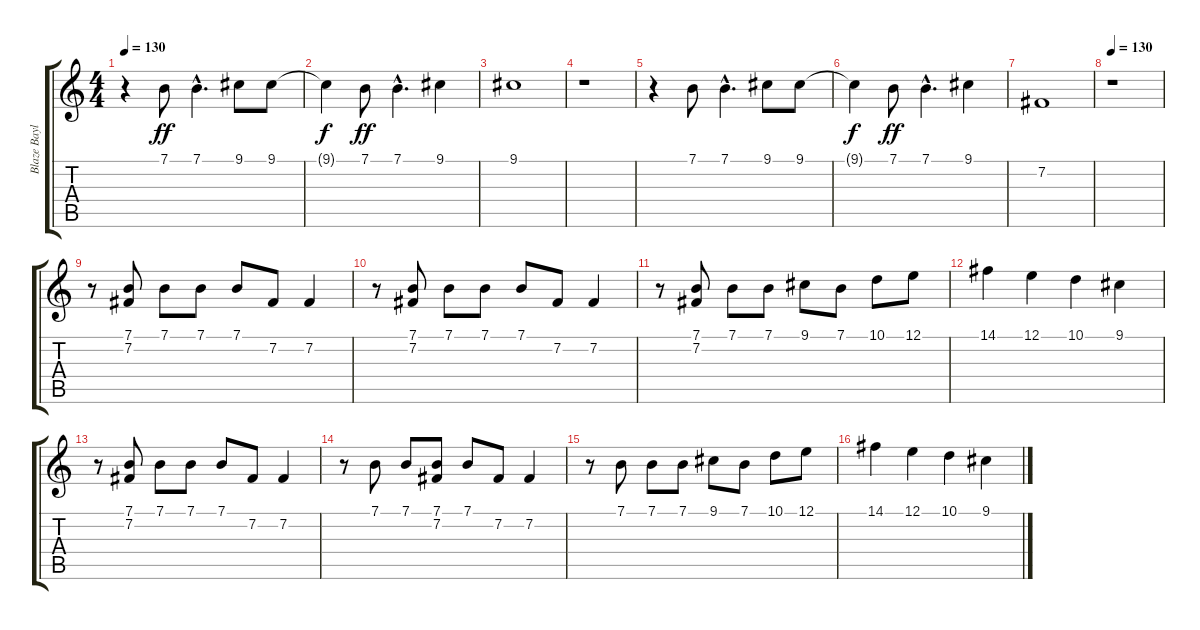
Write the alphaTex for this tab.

\track ("Blaze Bayley" "Blaze Bayl") {instrument choiraahs}
\staff {score tabs}
\tuning (E4 B3 G3 D3 A2 E2) {hide}
\ts (4 4)
\tempo 130
\clef g2
\ks c
r.4{dy f} 7.1.8{dy ff} 7.1{hac}.4{d} 9.1.8 9.1.8 |
9.1{t}.4{dy f} 7.1.8{dy ff} 7.1{hac}.4{d} 9.1.4 |
9.1.1 |
r.1 |
r.4 7.1.8 7.1{hac}.4{d} 9.1.8 9.1.8 |
9.1{t}.4{dy f} 7.1.8{dy ff} 7.1{hac}.4{d} 9.1.4 |
7.2.1 |
\tempo 130
r.1 |
r.8 (7.1 7.2).8 7.1.8 7.1.8 7.1.8 7.2.8 7.2.4 |
r.8 (7.1 7.2).8 7.1.8 7.1.8 7.1.8 7.2.8 7.2.4 |
r.8 (7.1 7.2).8 7.1.8 7.1.8 9.1.8 7.1.8 10.1.8 12.1.8 |
14.1.4 12.1.4 10.1.4 9.1.4 |
r.8 (7.1 7.2).8 7.1.8 7.1.8 7.1.8 7.2.8 7.2.4 |
r.8 7.1.8 7.1.8 (7.1 7.2).8 7.1.8 7.2.8 7.2.4 |
r.8 7.1.8 7.1.8 7.1.8 9.1.8 7.1.8 10.1.8 12.1.8 |
14.1.4 12.1.4 10.1.4 9.1.4
